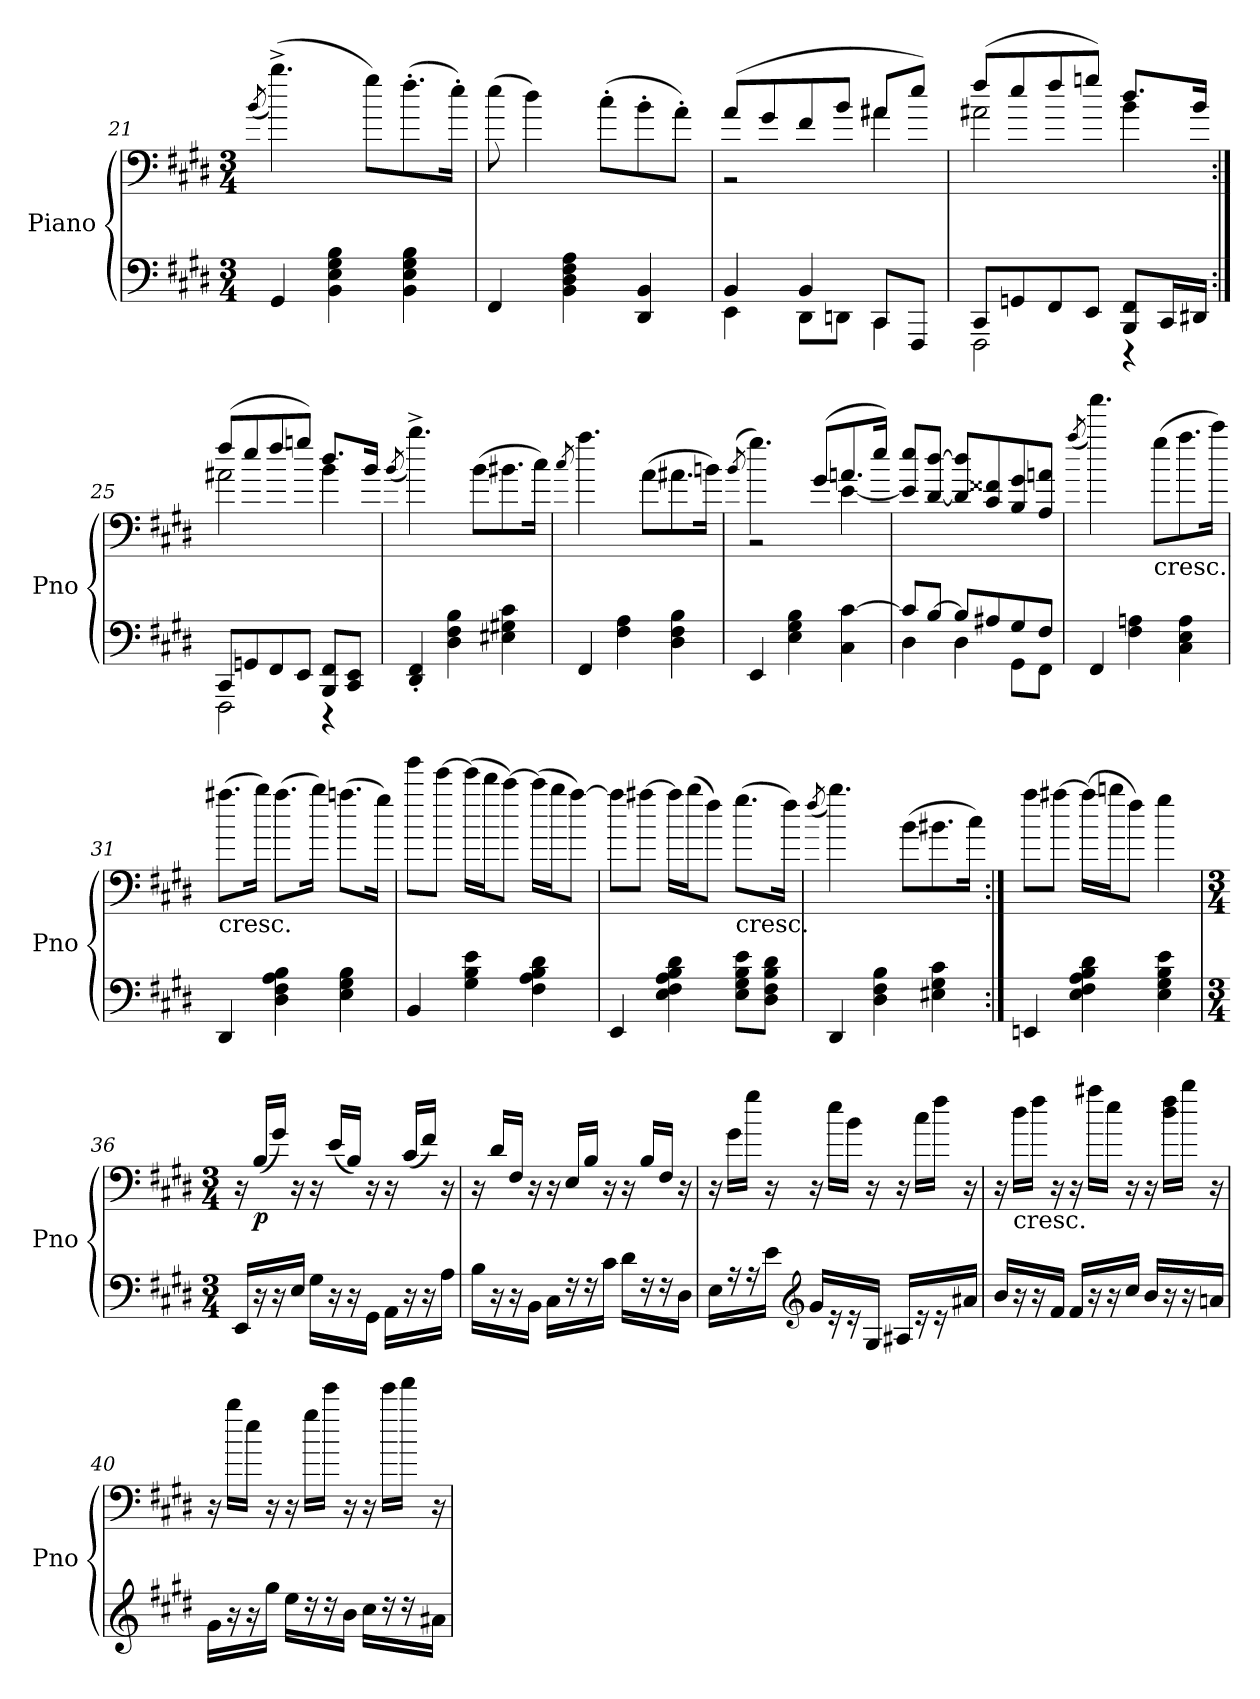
**kern	**kern	**dynam
*part1	*part1	*part1
*staff2	*staff1	*staff1/2
*I"Piano	*	*
*I'Pno	*	*
*clefF4	*clefF4	*
*k[f#c#g#d#]	*k[f#c#g#d#]	*
*E:	*E:	*
*M3/4	*M3/4	*
=21	=21	=21
.	(<8qb/	.
4GG#/	(>4.bb^\)	.
4BB\ 4E\ 4G#\ 4B\	.	.
.	8gg#\L)	.
4BB\ 4E\ 4G#\ 4B\	(>8.ff#'\	.
.	16ee'\Jk)	.
=22	=22	=22
4FF#/	(>8ee\	.
.	4dd#\)	.
4BB\ 4D#\ 4F#\ 4A\	.	.
.	(>8cc#'\L	.
4DD#/ 4BB/	8b'\	.
.	8a'\J)	.
=23	=23	=23
*^	*^	*
4BB/	4EE\	(>8a/L	2r	.
.	.	8g#/	.	.
4BB/	8DD#\L	8f#/	.	.
.	8DDn\J	8b/J	.	.
8CC#/L	4CC#\	8a#X/L	4a#\	.
8FFF#/J	.	8ee/J)	.	.
!!LO:PB:g=z	!!
=24	=24	=24	=24	=24
8CC#/L	2FFF#\	(>8ff#/L	2a#X\	.
8GGn/	.	8ee/	.	.
8FF#/	.	8ff#/	.	.
8EE/J	.	8ggn/J)	.	.
8BBB/ 8FF#/L	4r	8.dd#/L	4b\	.
16CC#/L	.	.	.	.
16DD#X/JJ	.	16b/Jk	.	.
=25:|!	=25:|!	=25:|!	=25:|!	=25:|!
8CC#/L	2FFF#\	(>8ff#/L	2a#X\	.
8GGn/	.	8ee/	.	.
8FF#/	.	8ff#/	.	.
8EE/J	.	8ggn/J)	.	.
8BBB/ 8FF#/L	4r	8.dd#/L	4b\	.
8CC#/ 8EE/J	.	.	.	.
.	.	16b/Jk	.	.
*v	*v	*	*	*
*	*v	*v	*
=26	=26	=26
.	(<8qb/	.
4DD#/' 4FF#/'	4.bb^\)	.
4D#\ 4F#\ 4B\	.	.
.	(>8b\L	.
4E#X\ 4G#X\ 4c#\	8.b#X\	.
.	16cc#\Jk)	.
=27	=27	=27
.	8qcc#/	.
4FF#/	4.aa\	.
4F#\ 4A\	.	.
.	(>8a\L	.
4D#\ 4F#\ 4B\	8.a#X\	.
.	16bn\Jk)	.
=28	=28	=28
.	(<8qb/	.
*	*^	*
4EE/	4.gg#\)	2r	.
4E\ 4G#\ 4B\	.	.	.
.	(>8g#/L	.	.
4C#\ [4c#\	8.an/	[4e\	.
.	16ee/Jk)	.	.
*	*v	*v	*
!!LO:LB:g=z
=29	=29	=29
*^	*	*
8c#/L]	4D#\	8e/] 8ee/L	.
[8B/J	.	[8d#/ [8dd#/J	.
8B/L]	4D#\	8d#/] 8dd#/]L	.
8A#X/	.	8c#/ 8f##X/	.
8G#/	8GG#\L	8B/ 8g#/	.
8F#/J	8FF#\J	8A/ 8an/J	.
*v	*v	*	*
=30	=30	=30
.	(<8qaa/	.
4FF#/	4.aaa\)	.
4F#\ 4An\	.	.
!	!LO:TX:b:t=cresc.	!
.	(>8gg#\L	.
4C#\ 4E\ 4A\	8.aa\	.
.	16ccc#\Jk)	.
=31	=31	=31
!	!LO:TX:b:t=cresc.	!
4DD#/	(>8.aa#X\L	.
.	16bb\Jk)	.
4D#\ 4F#\ 4A\ 4B\	(>8.aa#\L	.
.	16bb\Jk)	.
4E\ 4G#\ 4B\	(>8.aan\L	.
.	16gg#\Jk)	.
=32	=32	=32
4BB/	8ggg#\L	.
.	[8eee\J	.
4G#\ 4B\ 4e\	(>16eee\LL]	.
.	16ddd#\J	.
.	[8ccc#\J)	.
4F#\ 4A\ 4B\ 4d#\	(>16ccc#\LL]	.
.	16bb\J	.
.	[8aa\J)	.
!!LO:LB:g=z
=33	=33	=33
4EE/	8aa\L]	.
.	[8aa#X\J	.
4E\ 4F#\ 4A\ 4B\ 4d#\	16aa#\LL]	.
.	(>16bb\J	.
.	8ff#\J)	.
!	!LO:TX:b:t=cresc.	!
8E\ 8G#\ 8B\ 8e\L	(>8.gg#\L	.
8D#\ 8F#\ 8B\ 8d#\J	.	.
.	16ff#\Jk)	.
=34	=34	=34
.	(<8qff#/	.
4DD#/	4.bb\)	.
4D#\ 4F#\ 4B\	.	.
.	(>8b\L	.
4E#X\ 4G#\ 4c#\	8.b#X\	.
.	16cc#\Jk)	.
=35:|!	=35:|!	=35:|!
4EEn/	8aa\L	.
.	[8aa#X\J	.
4E\ 4F#\ 4A\ 4B\ 4d#\	(>16aa#\LL]	.
.	16bbn\J	.
.	8ff#\J)	.
4E\ 4G#\ 4B\ 4e\	4gg#\	.
=36	=36	=36
*M3/4	*M3/4	*
16EE/LL	16r	.
!	!	!LO:DY:b
16r	(<16B/LL	p
16r	16g#/JJ)	.
16E/JJ	16r	.
16G#\LL	16r	.
16r	(<16e/LL	.
16r	16B/JJ)	.
16GG#\JJ	16r	.
16AA\LL	16r	.
16r	(<16c#/LL	.
16r	16f#/JJ)	.
16A\JJ	16r	.
!!LO:LB:g=z
=37	=37	=37
16B\LL	16r	.
16r	16d#/LL	.
16r	16F#/JJ	.
16BB\JJ	16r	.
16C#\LL	16r	.
16r	16E/LL	.
16r	16B/JJ	.
16c#\JJ	16r	.
16d#\LL	16r	.
16r	16B/LL	.
16r	16F#/JJ	.
16D#\JJ	16r	.
=38	=38	=38
16E\LL	16r	.
16r	16g#\LL	.
16r	16gg#\JJ	.
16e\JJ	16r	.
*clefG2	*	*
16g#/LL	16r	.
16r	16ee\LL	.
16r	16b\JJ	.
16G#/JJ	16r	.
16A#X/LL	16r	.
16r	16cc#\LL	.
16r	16ff#\JJ	.
16a#X/JJ	16r	.
=39	=39	=39
16b/LL	16r	.
!	!LO:TX:b:t=cresc.	!
16r	16dd#\LL	.
16r	16ff#\JJ	.
16f#/JJ	16r	.
16f#/LL	16r	.
16r	16aa#X\LL	.
16r	16ee\JJ	.
16cc#/JJ	16r	.
16b/LL	16r	.
16r	16dd#\ 16ff#\LL	.
16r	16bb\JJ	.
16an/JJ	16r	.
!!LO:LB:g=z
=40	=40	=40
16g#\LL	16r	.
16r	16bb\LL	.
16r	16ee\JJ	.
16gg#\JJ	16r	.
16ee\LL	16r	.
16r	16gg#\LL	.
16r	16eee\JJ	.
16b\JJ	16r	.
16cc#\LL	16r	.
16r	16eee\LL	.
16r	16fff#\JJ	.
16a#X\JJ	16r	.
=	=	=
*-	*-	*-
